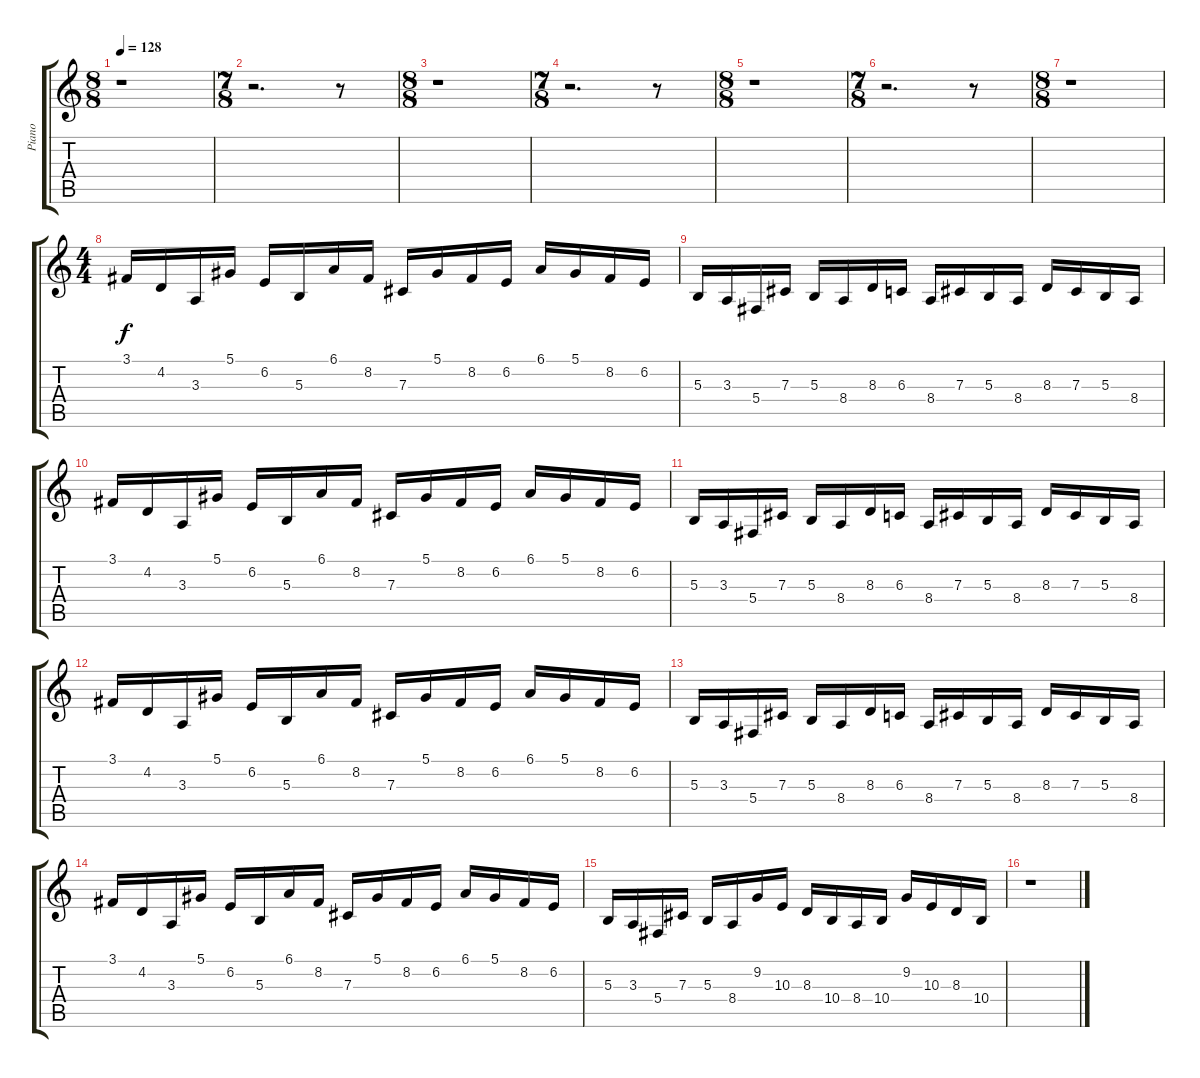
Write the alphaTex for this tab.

\track ("Piano" "Piano") {instrument acousticgrandpiano}
\staff {score tabs}
\tuning (Eb4 Bb3 Gb3 Db3 Ab2 Eb2) {hide}
\ts (8 8)
\tempo 128
\clef g2
\ks c
r.1{dy f} |
\ts (7 8)
r.2{d} r.8 |
\ts (8 8)
r.1 |
\ts (7 8)
r.2{d} r.8 |
\ts (8 8)
r.1 |
\ts (7 8)
r.2{d} r.8 |
\ts (8 8)
r.1 |
\ts (4 4)
3.1.16 4.2.16 3.3.16 5.1.16 6.2.16 5.3.16 6.1.16 8.2.16 7.3.16 5.1.16 8.2.16 6.2.16 6.1.16 5.1.16 8.2.16 6.2.16 |
5.3.16 3.3.16 5.4.16 7.3.16 5.3.16 8.4.16 8.3.16 6.3.16 8.4.16 7.3.16 5.3.16 8.4.16 8.3.16 7.3.16 5.3.16 8.4.16 |
3.1.16 4.2.16 3.3.16 5.1.16 6.2.16 5.3.16 6.1.16 8.2.16 7.3.16 5.1.16 8.2.16 6.2.16 6.1.16 5.1.16 8.2.16 6.2.16 |
5.3.16 3.3.16 5.4.16 7.3.16 5.3.16 8.4.16 8.3.16 6.3.16 8.4.16 7.3.16 5.3.16 8.4.16 8.3.16 7.3.16 5.3.16 8.4.16 |
3.1.16 4.2.16 3.3.16 5.1.16 6.2.16 5.3.16 6.1.16 8.2.16 7.3.16 5.1.16 8.2.16 6.2.16 6.1.16 5.1.16 8.2.16 6.2.16 |
5.3.16 3.3.16 5.4.16 7.3.16 5.3.16 8.4.16 8.3.16 6.3.16 8.4.16 7.3.16 5.3.16 8.4.16 8.3.16 7.3.16 5.3.16 8.4.16 |
3.1.16 4.2.16 3.3.16 5.1.16 6.2.16 5.3.16 6.1.16 8.2.16 7.3.16 5.1.16 8.2.16 6.2.16 6.1.16 5.1.16 8.2.16 6.2.16 |
5.3.16 3.3.16 5.4.16 7.3.16 5.3.16 8.4.16 9.2.16 10.3.16 8.3.16 10.4.16 8.4.16 10.4.16 9.2.16 10.3.16 8.3.16 10.4.16 |
r.1
